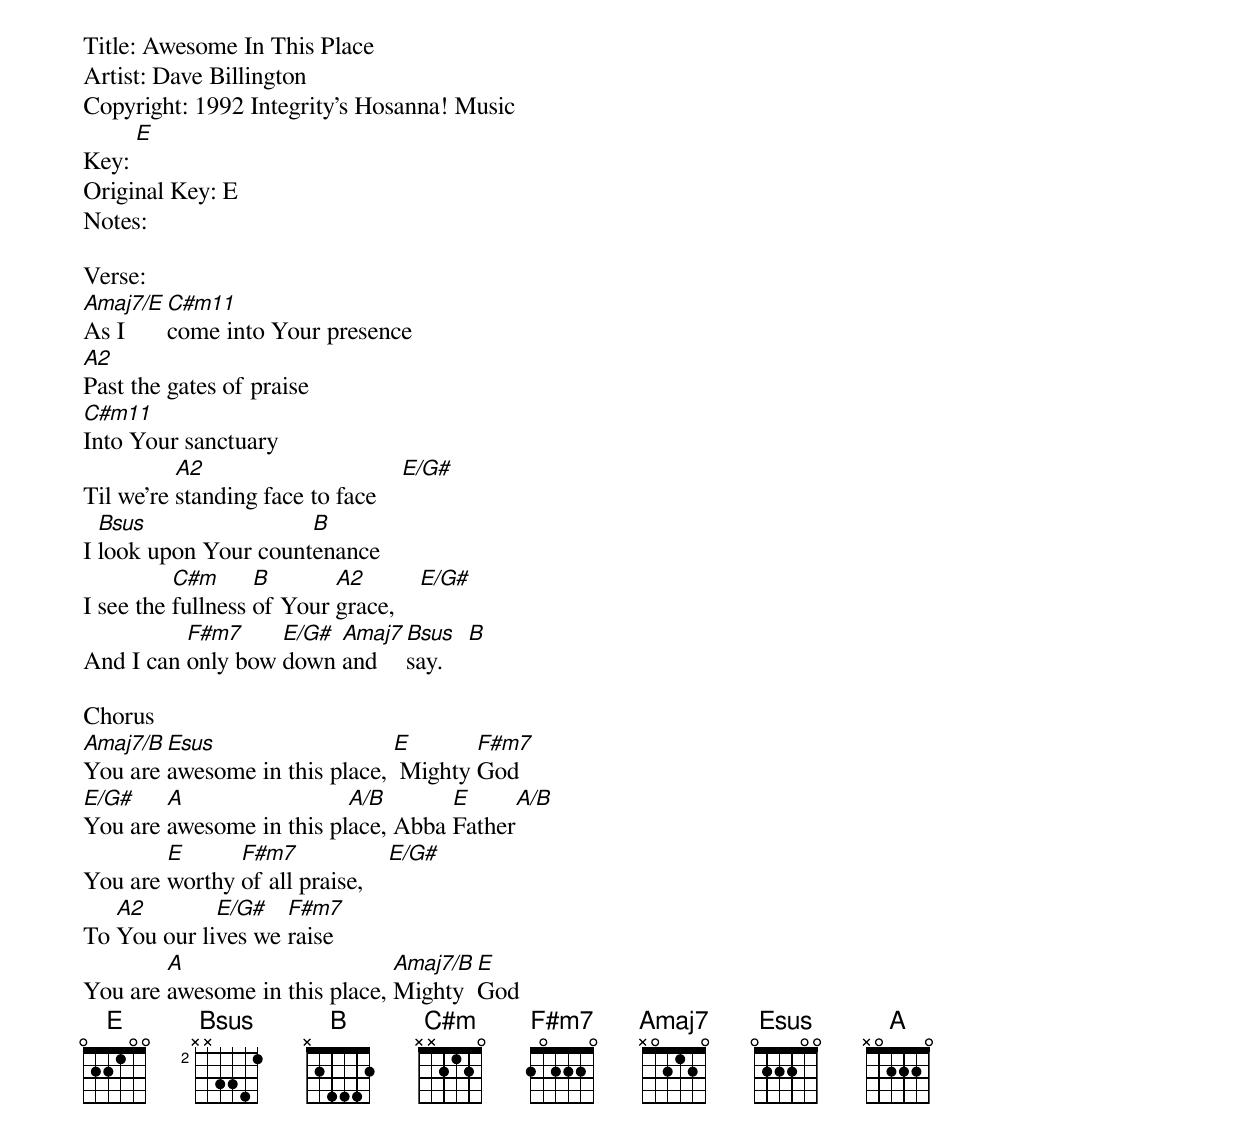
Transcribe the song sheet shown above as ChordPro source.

Title: Awesome In This Place
Artist: Dave Billington
Copyright: 1992 Integrity's Hosanna! Music
Key: [E]
Original Key: E
Notes:

Verse:
[Amaj7/E]As I [C#m11]come into Your presence
[A2]Past the gates of praise
[C#m11]Into Your sanctuary
Til we're [A2]standing face to face    [E/G#]
I [Bsus]look upon Your count[B]enance
I see the [C#m]fullness [B]of Your [A2]grace,    [E/G#]
And I can [F#m7]only bow [E/G#]down [Amaj7]and [Bsus]say.    [B]

Chorus
[Amaj7/B]You are [Esus]awesome in this place, [E] Mighty [F#m7]God
[E/G#]You are [A]awesome in this pl[A/B]ace, Abba [E]Father[A/B]
You are [E]worthy [F#m7]of all praise,    [E/G#]
To [A2]You our li[E/G#]ves we [F#m7]raise
You are [A]awesome in this place, [Amaj7/B]Mighty [E]God
